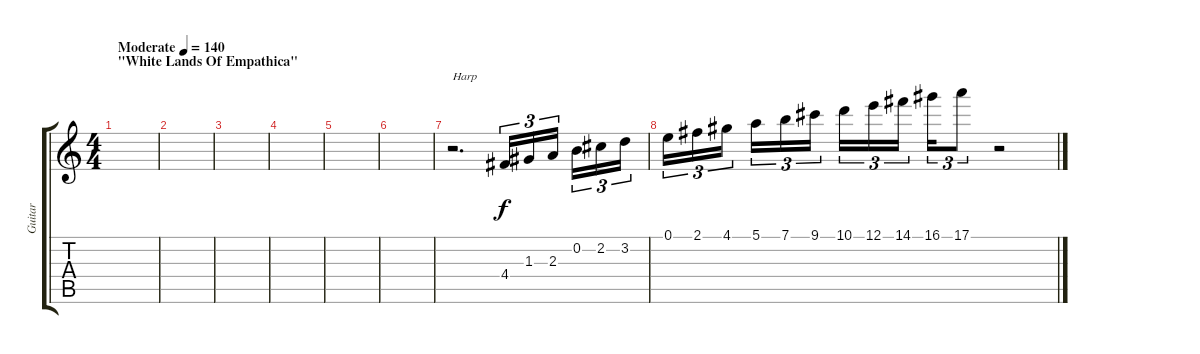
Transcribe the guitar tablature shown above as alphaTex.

\track ("Guitar" "Guitar") {instrument overdrivenguitar}
\staff {score tabs}
\tuning (E4 B3 G3 D3 A2 D2) {hide}
\ts (4 4)
\section ("" "\"White Lands Of Empathica\"")
\tempo (140 "Moderate")
\clef g2
\ks c
|
|
|
|
|
|
r.2{d txt "Harp" instrument orchestralharp} 4.4.16{tu (3 2)} 1.3.16{tu (3 2)} 2.3.16{tu (3 2) beam splitsecondary} 0.2.16{tu (3 2)} 2.2.16{tu (3 2)} 3.2.16{tu (3 2)} |
0.1.16{tu (3 2)} 2.1.16{tu (3 2)} 4.1.16{tu (3 2) beam splitsecondary} 5.1.16{tu (3 2)} 7.1.16{tu (3 2)} 9.1.16{tu (3 2)} 10.1.16{tu (3 2)} 12.1.16{tu (3 2)} 14.1.16{tu (3 2) beam splitsecondary} 16.1.16{tu (3 2)} 17.1.8{tu (3 2)} r.2
